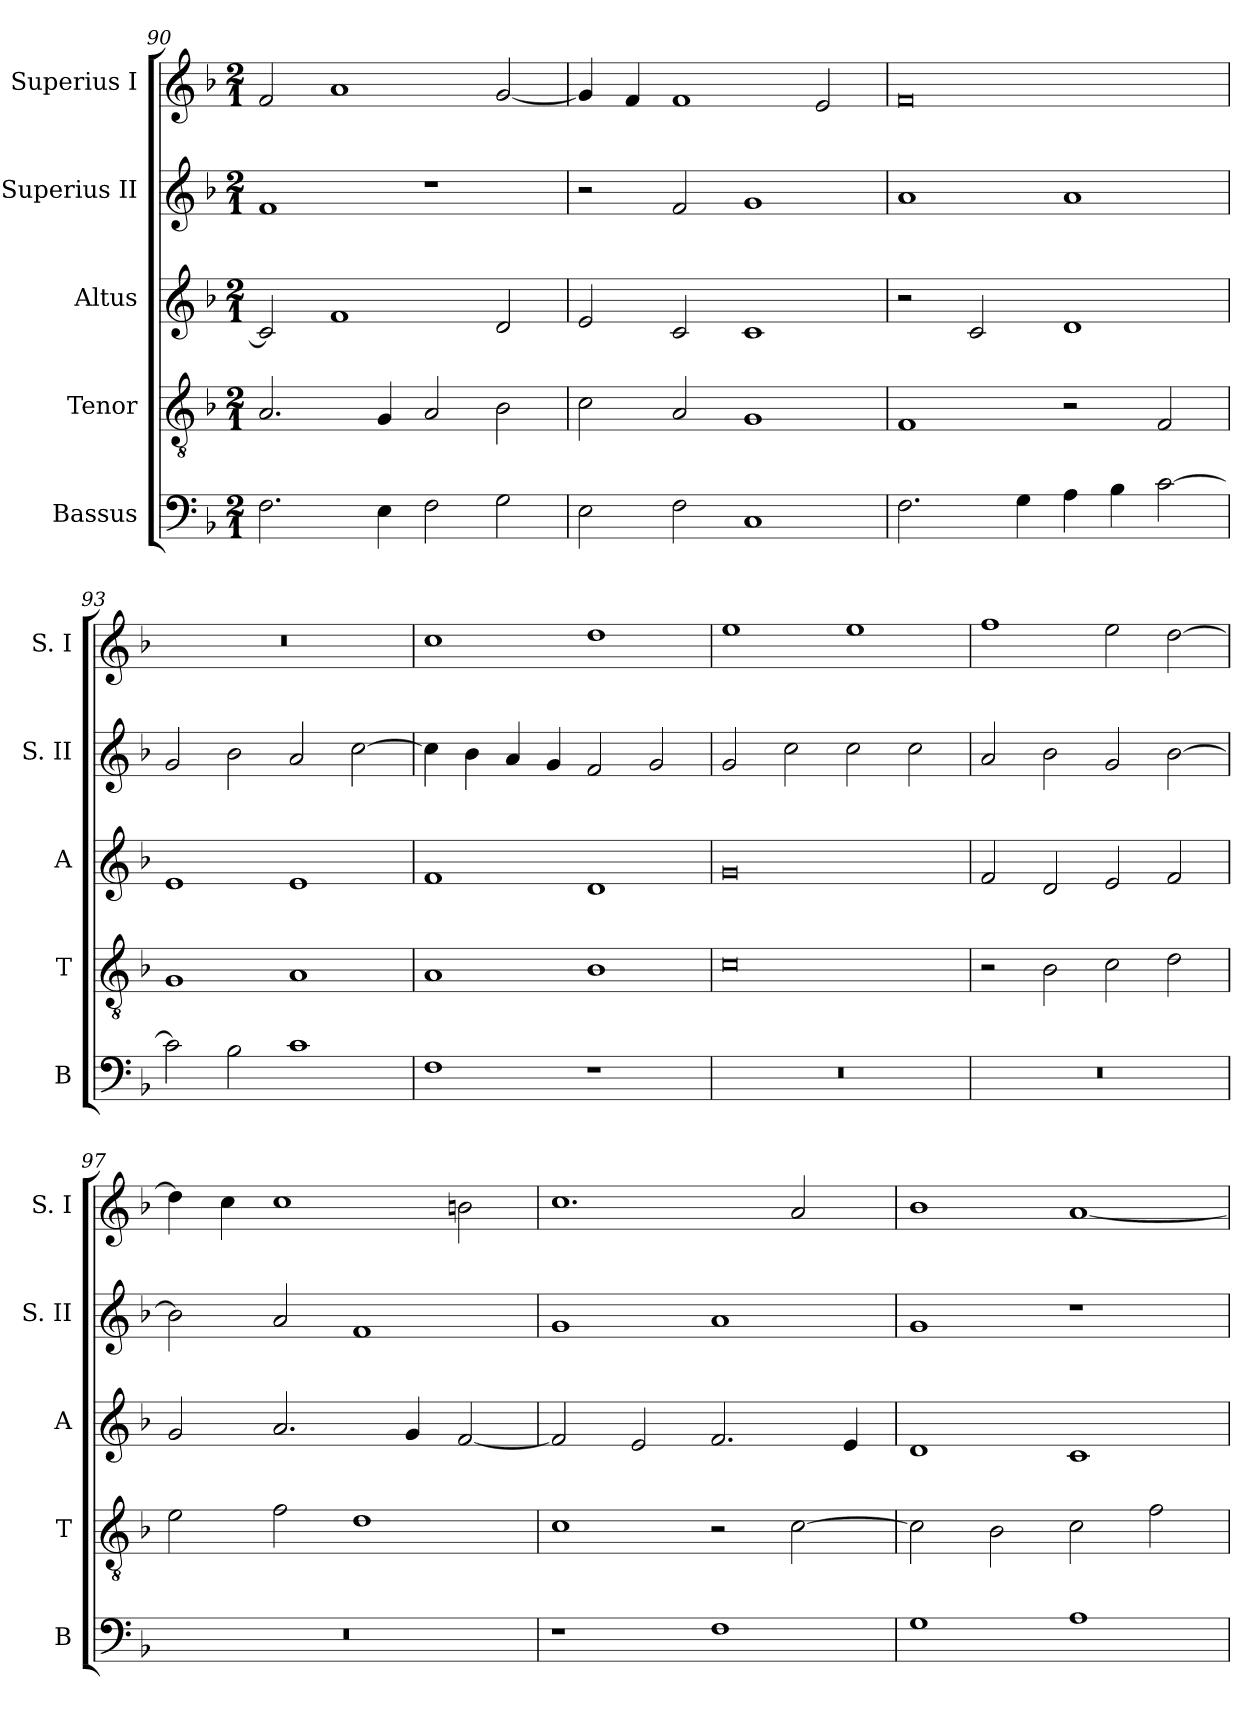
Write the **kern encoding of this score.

**kern	**kern	**kern	**kern	**kern
*part5	*part4	*part3	*part2	*part1
*staff5	*staff4	*staff3	*staff2	*staff1
*I"Bassus	*I"Tenor	*I"Altus	*I"Superius II	*I"Superius I
*I'B	*I'T	*I'A	*I'S. II	*I'S. I
*clefF4	*clefGv2	*clefG2	*clefG2	*clefG2
*k[b-]	*k[b-]	*k[b-]	*k[b-]	*k[b-]
*F:	*F:	*F:	*F:	*F:
*M2/1	*M2/1	*M2/1	*M2/1	*M2/1
=90	=90	=90	=90	=90
2.F	2.A	2c]	1f	2f
.	.	1f	.	1a
4E	4G	.	.	.
2F	2A	.	1r	.
2G	2B-	2d	.	[2g
=91	=91	=91	=91	=91
2E	2c	2e	2r	4g]
.	.	.	.	4f
2F	2A	2c	2f	1f
1C	1G	1c	1g	.
.	.	.	.	2e
=92	=92	=92	=92	=92
2.F	1F	2r	1a	0f
.	.	2c	.	.
4G	.	.	.	.
4A	2r	1d	1a	.
4B-	.	.	.	.
[2c	2F	.	.	.
=93	=93	=93	=93	=93
2c]	1G	1e	2g	0r
2B-	.	.	2b-	.
1c	1A	1e	2a	.
.	.	.	[2cc	.
=94	=94	=94	=94	=94
1F	1A	1f	4cc]	1cc
.	.	.	4b-	.
.	.	.	4a	.
.	.	.	4g	.
1r	1B-	1d	2f	1dd
.	.	.	2g	.
=95	=95	=95	=95	=95
0r	0c	0g	2g	1ee
.	.	.	2cc	.
.	.	.	2cc	1ee
.	.	.	2cc	.
=96	=96	=96	=96	=96
0r	2r	2f	2a	1ff
.	2B-	2d	2b-	.
.	2c	2e	2g	2ee
.	2d	2f	[2b-	[2dd
=97	=97	=97	=97	=97
0r	2e	2g	2b-]	4dd]
.	.	.	.	4cc
.	2f	2.a	2a	1cc
.	1d	.	1f	.
.	.	4g	.	.
.	.	[2f	.	2bn
=98	=98	=98	=98	=98
1r	1c	2f]	1g	1.cc
.	.	2e	.	.
1F	2r	2.f	1a	.
.	[2c	.	.	2a
.	.	4e	.	.
=99	=99	=99	=99	=99
1G	2c]	1d	1g	1b-
.	2B-	.	.	.
1A	2c	1c	1r	[1a
.	2f	.	.	.
=	=	=	=	=
*-	*-	*-	*-	*-
